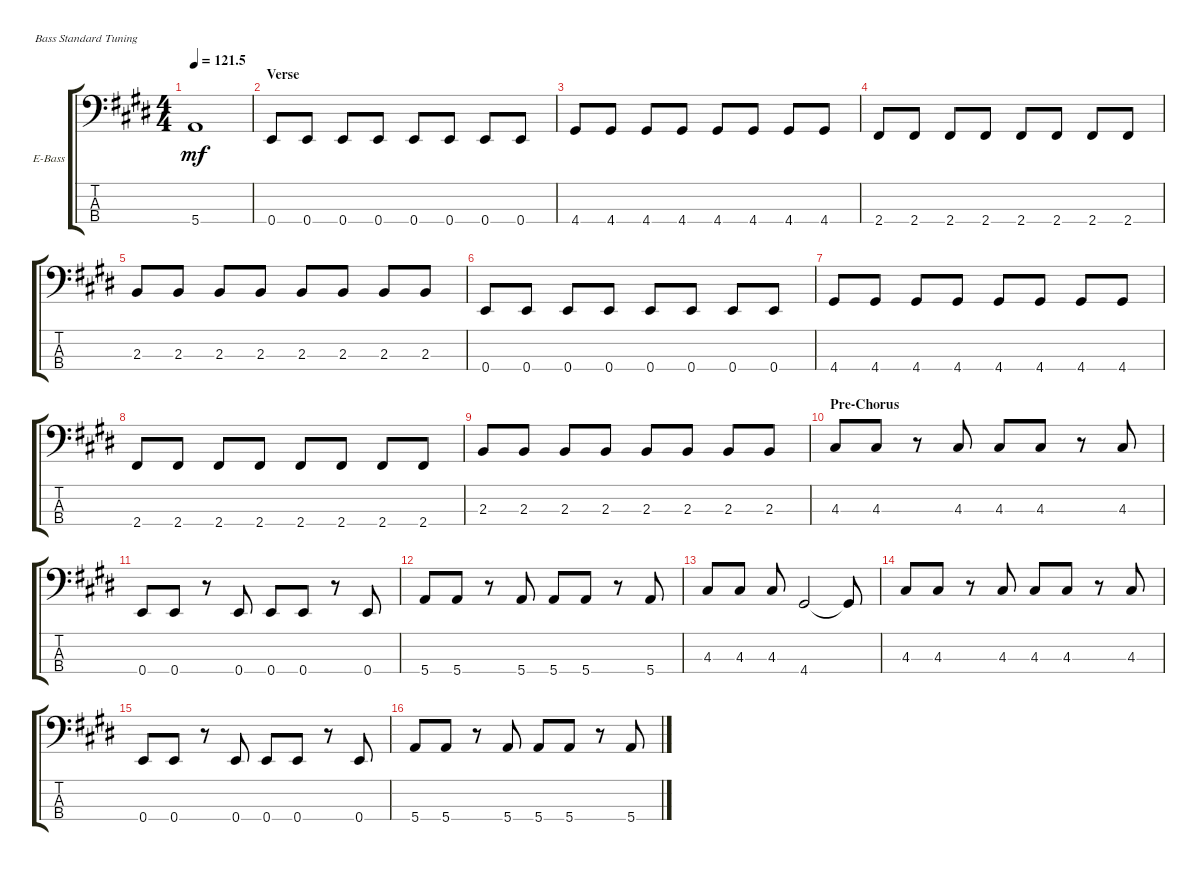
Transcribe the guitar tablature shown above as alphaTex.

\defaultSystemsLayout 4
\bracketExtendMode groupsimilarinstruments
\firstSystemTrackNameOrientation horizontal
\otherSystemsTrackNameOrientation horizontal
\track ("Electric Bass" "E-Bass") {solo instrument electricbassfinger}
\staff {score tabs}
\tuning (G2 D2 A1 E1)
\ts (4 4)
\tempo
121.5
\accidentals auto
\clef f4
\ottava regular
\simile none
\scale
0.333333
\ks e
5.4.1{dy mf} |
\section ("" "Verse")
\scale
0.333333 0.4.8 0.4.8 0.4.8 0.4.8 0.4.8 0.4.8 0.4.8 0.4.8 |
\scale
0.333333 4.4.8 4.4.8 4.4.8 4.4.8 4.4.8 4.4.8 4.4.8 4.4.8 |
\scale
0.333333 2.4.8 2.4.8 2.4.8 2.4.8 2.4.8 2.4.8 2.4.8 2.4.8 |
\scale
0.333333 2.3.8 2.3.8 2.3.8 2.3.8 2.3.8 2.3.8 2.3.8 2.3.8 |
\scale
0.333333 0.4.8 0.4.8 0.4.8 0.4.8 0.4.8 0.4.8 0.4.8 0.4.8 |
\scale
0.333333 4.4.8 4.4.8 4.4.8 4.4.8 4.4.8 4.4.8 4.4.8 4.4.8 |
\scale
0.333333 2.4.8 2.4.8 2.4.8 2.4.8 2.4.8 2.4.8 2.4.8 2.4.8 |
2.3.8 2.3.8 2.3.8 2.3.8 2.3.8 2.3.8 2.3.8 2.3.8 |
\section ("" "Pre-Chorus")
\scale
0.333333 4.3.8 4.3.8 r.8 4.3.8 4.3.8 4.3.8 r.8 4.3.8 |
\scale
0.333333 0.4.8 0.4.8 r.8 0.4.8 0.4.8 0.4.8 r.8 0.4.8 |
\scale
0.333333 5.4.8 5.4.8 r.8 5.4.8 5.4.8 5.4.8 r.8 5.4.8 |
\scale
0.333333 4.3.8 4.3.8 4.3.8 4.4.2 4.4{t}.8 |
\scale
0.333333 4.3.8 4.3.8 r.8 4.3.8 4.3.8 4.3.8 r.8 4.3.8 |
\scale
0.333333 0.4.8 0.4.8 r.8 0.4.8 0.4.8 0.4.8 r.8 0.4.8 |
\scale
0.333333 5.4.8 5.4.8 r.8 5.4.8 5.4.8 5.4.8 r.8 5.4.8
